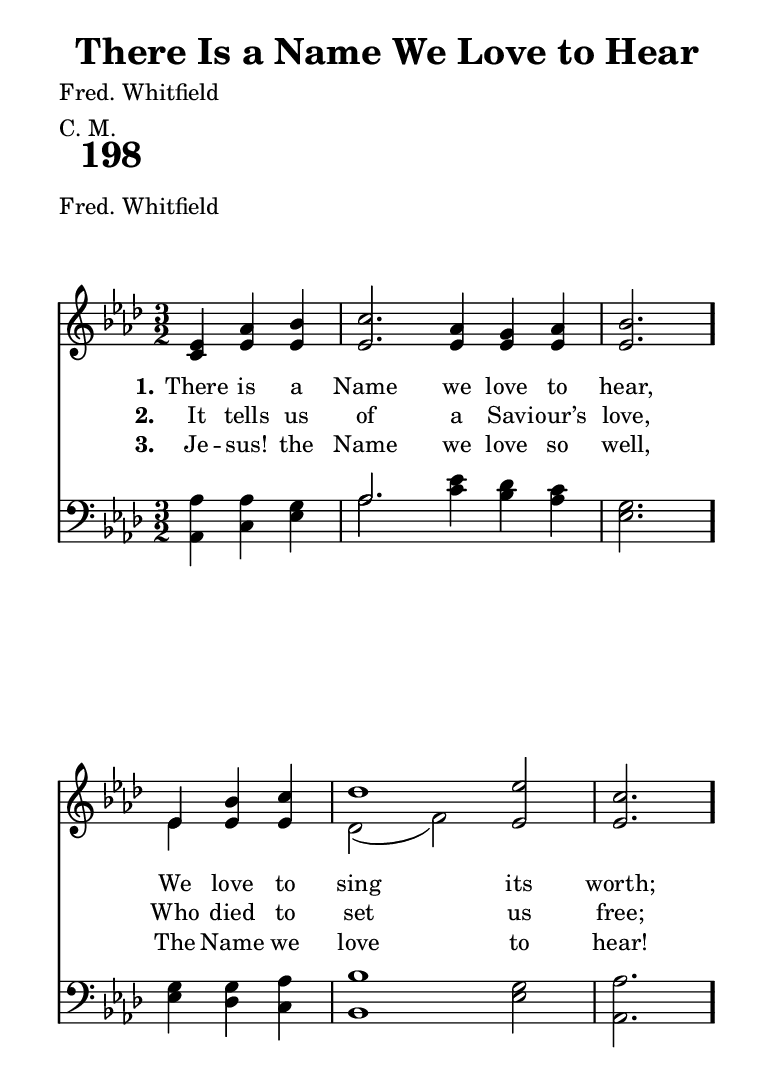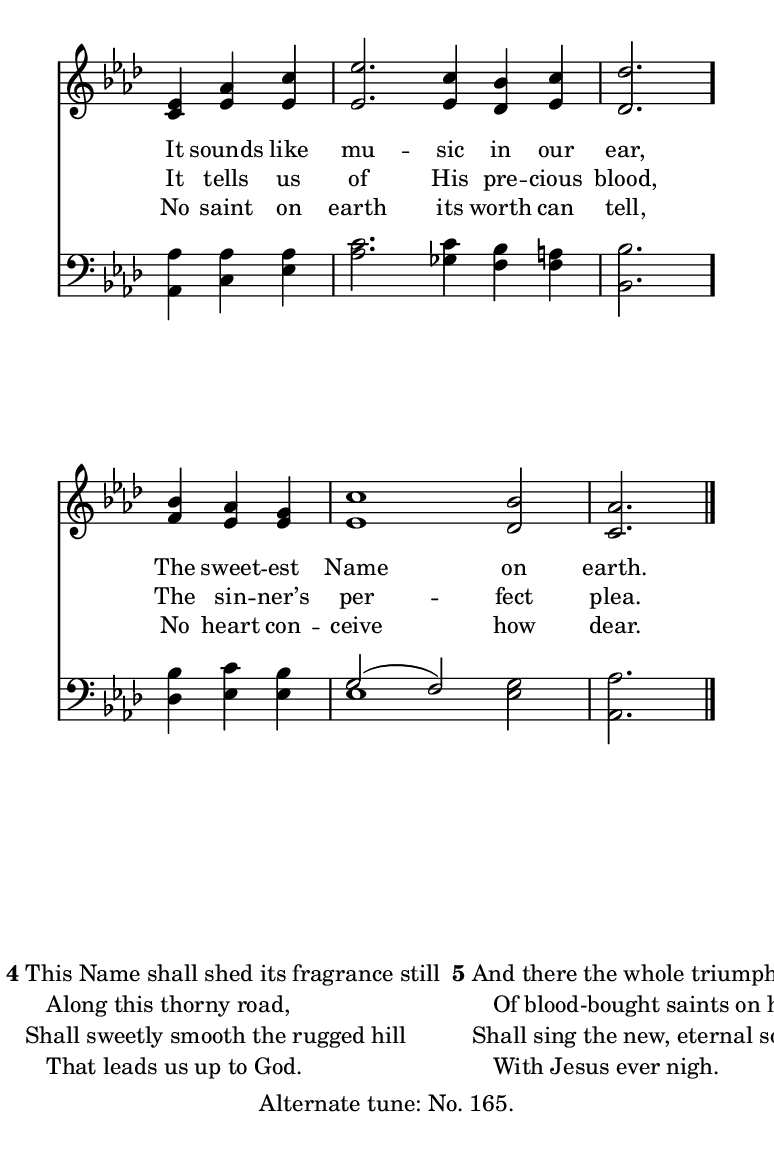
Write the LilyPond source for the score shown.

\include "common/global.ily"
\paper {
  \include "common/paper.ily"
  ragged-last-bottom = ##t
  systems-per-page = ##f
  % decrease system-to-system padding to fit onto page with next score
  system-system-spacing.padding = 2
  system-system-spacing.basic-distance = 2
  scoreTitleMarkup = \markup {
    \override #'(baseline-skip . 3.5)
    \column {
      \override #'(baseline-skip . 3.5)
      \column {
        \fill-line {
          \huge \larger \larger \bold {
            \concat { "  " \fromproperty #'header:hymnnumber }
            \mytitle
            \null
          }
        }
        \fill-line {
          % less lowering (to save vertical space)
          \lower #1 \fromproperty #'header:poet
          \smaller \bold \mysubtitle
          \lower #1 \fromproperty #'header:composer
        }
      }
    }
  }
}

\header{
  hymnnumber = "198"
  title = "There Is a Name We Love to Hear"
  tunename = "Los Angeles"
  meter = "C. M."
  poet = "Fred. Whitfield"
  composer = ""
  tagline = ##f
}

global = {
  \include "common/overrides.ily"
  \override Staff.TimeSignature.style = #'numbered
  \time 3/2
  \override Score.MetronomeMark.transparent = ##t % hide all fermata changes too
  \tempo 4=120
  \key aes \major
  \partial 2.
  \autoBeamOff
}

notesSoprano = {
\global
\relative c' {

  ees4 aes bes | c2. aes4 g aes | bes2.
  ees,4 bes' c | des1 ees2 | c2.
  ees,4 aes c | ees2. c4 bes c | des2.
  bes4 aes g | c1 bes2 | aes2.

  \bar "|."

}
}

notesAlto = {
\global
\relative e' {

  c4 ees ees | ees2. ees4 ees ees | ees2.
  ees4 ees ees | des2( f) ees | ees2.
  c4 ees ees | ees2. ees4 des ees | des2.
  f4 ees ees | ees1 des2 | c2.

}
}

notesTenor = {
\global
\relative a {

  aes4 aes g | aes2. ees'4 des c | g2.
  g4 g aes | bes1 g2 | aes2.
  aes4 aes aes | c2. c4 bes a | bes2.
  bes4 c bes | g2( f) g2 | aes2.

}
}

notesBass = {
\global
\relative f, {

  aes4 c ees | aes2. c4 bes aes | ees2.
  ees4 des c | bes1 ees2 | aes,2.
  aes4 c ees | aes2. ges4 f f | bes,2.
  des4 ees ees | ees1 ees2 | aes,2.

}
}

wordsA = \lyricmode {
\set stanza = "1."

There is a Name we love to hear, \bar "."
We love to sing its worth; \bar "."
It sounds like mu -- sic in our ear, \bar "."
The sweet -- est Name on earth. \bar "."

}

wordsB = \lyricmode {
\set stanza = "2."

It tells us of a Sav -- iour’s love,
Who died to set us free;
It tells us of His pre -- cious blood,
The sin -- ner’s per -- fect plea.

}

wordsC = \lyricmode {
\set stanza = "3."

Je -- sus! the Name we love so well,
The Name we love to hear!
No saint on earth its worth can tell,
No heart con -- ceive how dear.

}

wordsD = \markuplist {

\line { This Name shall shed its fragrance still }
\line { { \hspace #2 } Along this thorny road, }
\line { Shall sweetly smooth the rugged hill }
\line { { \hspace #2 } That leads us up to God. }

}

wordsE = \markuplist {

\line { And there the whole triumphant throng, }
\line { { \hspace #2 } Of blood-bought saints on high, }
\line { Shall sing the new, eternal song }
\line { { \hspace #2 } With Jesus ever nigh. }

}

\score {
  \context ChoirStaff <<
    \context Staff = upper <<
      \set Staff.autoBeaming = ##f
      \set ChoirStaff.systemStartDelimiter = #'SystemStartBar
      \set ChoirStaff.printPartCombineTexts = ##f
      \partcombine #'(2 . 11) \notesSoprano \notesAlto
      \context NullVoice = sopranos { \voiceOne << \notesSoprano >> }
      \context Lyrics = one   \lyricsto sopranos \wordsA
      \context Lyrics = two   \lyricsto sopranos \wordsB
      \context Lyrics = three \lyricsto sopranos \wordsC
    >>
    \context Staff = men <<
      \set Staff.autoBeaming = ##f
      \clef bass
      \set ChoirStaff.printPartCombineTexts = ##f
      \partcombine #'(2 . 11) \notesTenor \notesBass
    >>
  >>
  \layout {
    \include "common/layout.ily"
  }
  #(cond ((ly:get-option 'eog-midi-permitted) #{ \midi{
    \include "common/midi.ily"
  } #}))
}

\markup { \vcenter \column {
  \vspace #0.5 % not enough space for \vspace #1
  \fill-line {
    \null
    \line{ \bold 4 \column { \wordsD } }
    \null
    \line{ \bold 5 \column { \wordsE } }
    \null
  }
  \vspace #0.5 % not enough space for \vspace #1
  \fill-line { \line { Alternate tune: No. 165. } }
} }

\version "2.19.49"  % necessary for upgrading to future LilyPond versions.

% vi:set et ts=2 sw=2 ai nocindent syntax=lilypond:
